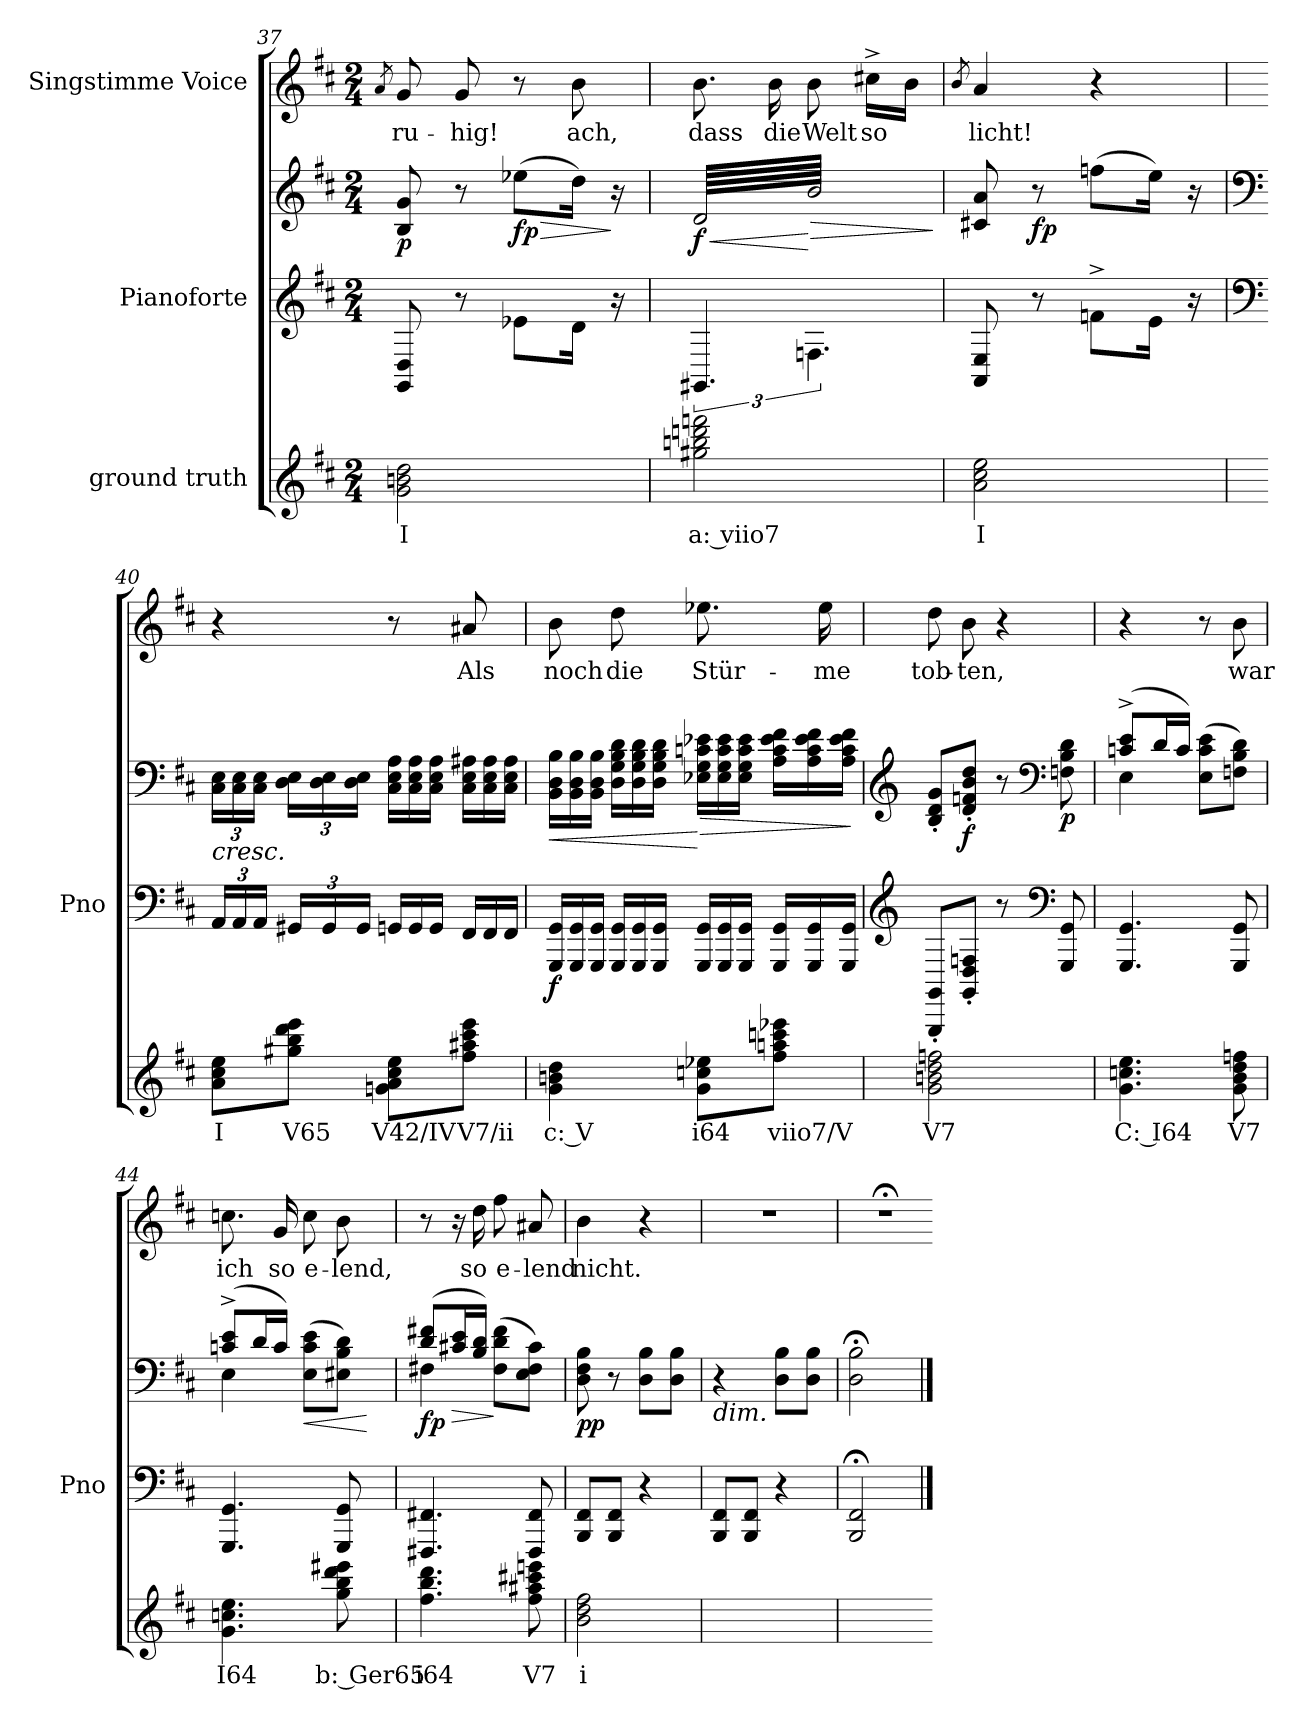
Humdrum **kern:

**kern	**text	**kern	**kern	**dynam	**kern	**text
*part3	*part3	*part2	*part2	*part2	*part1	*part1
*staff4	*staff4	*staff3	*staff2	*staff2/3	*staff1	*staff1
*I"ground truth	*	*I"Pianoforte	*	*	*I"Singstimme Voice	*
*	*	*I'Pno	*	*	*	*
*	*	*clefG2	*clefG2	*	*clefG2	*
*k[f#c#]	*	*k[f#c#]	*k[f#c#]	*	*k[f#c#]	*
*M2/4	*	*M2/4	*M2/4	*	*M2/4	*
=37	=37	=37	=37	=37	=37	=37
.	.	.	.	.	8qa/	.
!	!	!	!	!LO:DY:b	!	!LO:LY:b
2g 2bn 2dd	I	8GG/ 8D/	8B/ 8g/	p	8g/	ru-
!	!	!	!	!	!	!LO:LY:b
.	.	8r	8r	.	8g/	-hig!
!	!	!	!	!LO:HP:b	!	!
!	!	!	!	!LO:DY:n=1:b	!	!
.	.	8e-X\L	(>8ee-X\L	> fp	8r	.
!	!	!	!	!	!	!LO:LY:b
.	.	16d\Jk	16dd\Jk)	.	8b\	ach,
.	.	16r	16r	]	.	.
=38	=38	=38	=38	=38	=38	=38
!	!	!	!	!LO:HP:b	!	!
!	!	!	!	!LO:DY:n=1:b	!	!LO:LY:b
*	*	*	*tremolo	*	*	*
2gg#X 2bbn 2dddn 2fffn	a: viio7	6.GG#X/	64d/LLLL	< f	8.b\	dass
.	.	.	64b\	.	.	.
.	.	.	64d/	.	.	.
.	.	.	64b\	.	.	.
.	.	.	64d/	.	.	.
.	.	.	64b\	.	.	.
.	.	.	64d/	.	.	.
.	.	.	64b\	.	.	.
.	.	.	64d/	.	.	.
.	.	.	64b\	.	.	.
.	.	.	64d/	.	.	.
.	.	.	64b\	.	.	.
!	!	!	!	!	!	!LO:LY:b
.	.	.	64d/	.	16b\	die
.	.	.	64b\	.	.	.
.	.	.	64d/	.	.	.
.	.	.	64b\	.	.	.
!	!	!	!	!LO:HP:n=1:b	!	!
!	!	!	!	!	!	!LO:LY:b
.	.	6.Fn\	64d/	[ >	8b\	Welt
.	.	.	64b\	.	.	.
.	.	.	64d/	.	.	.
.	.	.	64b\	.	.	.
.	.	.	64d/	.	.	.
.	.	.	64b\	.	.	.
.	.	.	64d/	.	.	.
.	.	.	64b\	.	.	.
!	!	!	!	!	!	!LO:LY:b
.	.	.	64d/	.	16cc#X^\LL	so
.	.	.	64b\	.	.	.
.	.	.	64d/	.	.	.
.	.	.	64b\	.	.	.
.	.	.	64d/	.	16b\JJ	.
.	.	.	64b\	.	.	.
.	.	.	64d/	.	.	.
.	.	.	64b\JJJJ	.	.	.
*	*	*	*Xtremolo	*	*	*
.	.	.	.	]	.	.
=39	=39	=39	=39	=39	=39	=39
.	.	.	.	.	8qb/	.
!	!	!	!	!	!	!LO:LY:b
2a 2cc# 2ee	I	8AA/ 8E/	8c#X/ 8a/	.	4a/	licht!
.	.	.	.	.	.	.
.	.	.	.	.	.	.
.	.	.	.	.	.	.
.	.	.	.	.	.	.
.	.	.	.	.	.	.
.	.	.	.	.	.	.
.	.	.	.	.	.	.
!	!	!	!	!LO:DY:b	!	!
.	.	8r	8r	fp	.	.
.	.	.	.	.	.	.
.	.	.	.	.	.	.
.	.	.	.	.	.	.
.	.	.	.	.	.	.
.	.	.	.	.	.	.
.	.	.	.	.	.	.
.	.	.	.	.	.	.
.	.	8fn^\L	(>8ffn\L	.	4r	.
.	.	16e\Jk	16ee\Jk)	.	.	.
.	.	16r	16r	.	.	.
=40	=40	=40	=40	=40	=40	=40
*	*	*clefF4	*clefF4	*	*	*
*	*	*Xbrackettup	*Xbrackettup	*	*	*
!	!	!	!LO:TX:b:i:t=cresc.	!	!	!
8a 8cc# 8eeL	I	24AA/LL	24C#\ 24E\LL	.	4r	.
.	.	24AA/	24C#\ 24E\	.	.	.
.	.	24AA/JJ	24C#\ 24E\JJ	.	.	.
8gg#X 8bb 8ddd 8eeeJ	V65	24GG#X/LL	24D\ 24E\LL	.	.	.
.	.	24GG#/	24D\ 24E\	.	.	.
.	.	24GG#/JJ	24D\ 24E\JJ	.	.	.
*	*	*Xtuplet	*Xtuplet	*	*	*
8gn 8a 8cc# 8eeL	V42/IV	24GGn/LL	24C#\ 24E\ 24A\LL	.	8r	.
.	.	24GG/	24C#\ 24E\ 24A\	.	.	.
.	.	24GG/JJ	24C#\ 24E\ 24A\JJ	.	.	.
!	!	!	!	!	!	!LO:LY:b
8ff# 8aa#X 8ccc# 8eeeJ	V7/ii	24FF#/LL	24C#\ 24E\ 24A#X\LL	.	8a#X/	Als
.	.	24FF#/	24C#\ 24E\ 24A#\	.	.	.
.	.	24FF#/JJ	24C#\ 24E\ 24A#\JJ	.	.	.
=41	=41	=41	=41	=41	=41	=41
!	!	!	!	!LO:HP:b	!	!
!	!	!	!	!LO:DY:n=1:b=2	!	!LO:LY:b
4g 4bn 4dd	c: V	24GGG/ 24GG/LL	24BB\ 24D\ 24B\LL	< f	8b\	noch
.	.	24GGG/ 24GG/	24BB\ 24D\ 24B\	.	.	.
.	.	24GGG/ 24GG/JJ	24BB\ 24D\ 24B\JJ	.	.	.
!	!	!	!	!	!	!LO:LY:b
.	.	24GGG/ 24GG/LL	24D\ 24G\ 24B\ 24d\LL	.	8dd\	die
.	.	24GGG/ 24GG/	24D\ 24G\ 24B\ 24d\	.	.	.
.	.	24GGG/ 24GG/JJ	24D\ 24G\ 24B\ 24d\JJ	.	.	.
!	!	!	!	!LO:HP:n=1:b	!	!
!	!	!	!	!	!	!LO:LY:b
8g 8ccn 8ee-XL	i64	24GGG/ 24GG/LL	24E-X\ 24G\ 24cn\ 24e-X\LL	[ >	8.ee-X\	Stür-
.	.	24GGG/ 24GG/	24E-\ 24G\ 24c\ 24e-\	.	.	.
.	.	24GGG/ 24GG/JJ	24E-\ 24G\ 24c\ 24e-\JJ	.	.	.
8ff# 8aan 8cccn 8eee-XJ	viio7/V	24GGG/ 24GG/LL	24A\ 24c\ 24e-\ 24f#\LL	.	.	.
.	.	24GGG/ 24GG/	24A\ 24c\ 24e-\ 24f#\	.	.	.
!	!	!	!	!	!	!LO:LY:b
.	.	.	.	.	16ee-\	me
.	.	24GGG/ 24GG/JJ	24A\ 24c\ 24e-\ 24f#\JJ	.	.	.
.	.	.	.	]	.	.
=42	=42	=42	=42	=42	=42	=42
*	*	*clefG2	*clefG2	*	*	*
!	!	!	!	!	!	!LO:LY:b
2g 2bn 2dd 2ffn	V7	8GGG/' 8GG/'L	8B/' 8d/' 8g/'L	.	8dd\	tob-
!	!	!	!	!LO:DY:b	!	!LO:LY:b
.	.	8GG/' 8D/' 8Fn/'J	8d/' 8fn/' 8b/' 8dd/'J	f	8b\	ten,
.	.	8r	8r	.	4r	.
*	*	*clefF4	*clefF4	*	*	*
!	!	!	!	!LO:DY:b	!	!
.	.	8GGG/ 8GG/	8Fn\ 8B\ 8d\	p	.	.
=43	=43	=43	=43	=43	=43	=43
*	*	*^	*^	*	*	*
4.g 4.ccn 4.ee	C: I64	4ryy	4.GGG/ 4.GG/	(>8cn/^ 8e/^L	4E\	.	4r	.
.	.	.	.	16d/L	.	.	.	.
.	.	.	.	16c/JJ)	.	.	.	.
*	*	*	*	*	*	*	*MM33	*
.	.	4ryy	.	(>8E\ 8c\ 8e\L	4ryy	.	8r	.
!	!	!	!	!	!	!	!	!LO:LY:b
8g 8b 8dd 8ffn	V7	.	8GGG/ 8GG/	8Fn\ 8B\ 8d\J)	.	.	8b\	war
=44	=44	=44	=44	=44	=44	=44	=44	=44
!	!	!	!	!	!	!	!	!LO:LY:b
4.g 4.ccn 4.ee	I64	4ryy	4.GGG/ 4.GG/	(>8cn/^ 8e/^L	4E\	.	8.ccn\	ich
.	.	.	.	16d/L	.	.	.	.
!	!	!	!	!	!	!	!	!LO:LY:b
.	.	.	.	16c/JJ)	.	.	16g/	so
!	!	!	!	!	!	!LO:HP:b	!	!
!	!	!	!	!	!	!	!	!LO:LY:b
.	.	4ryy	.	(>8E\ 8c\ 8e\L	4ryy	<	8cc\	e-
!	!	!	!	!	!	!	!	!LO:LY:b
8gg 8bb 8ddd 8eee#X	b: Ger65	.	8GGG/ 8GG/	8E#X\ 8B\ 8d\J)	.	.	8b\	lend,
*	*	*v	*v	*	*	*	*	*
*	*	*	*v	*v	*	*	*
.	.	.	.	[	.	.
=45	=45	=45	=45	=45	=45	=45
*	*	*^	*^	*	*	*
!	!	!	!	!	!	!LO:DY:b	!	!
4.ff# 4.bb 4.ddd	i64	4ryy	4.FFF#X/ 4.FF#X/	(>8d/ 8f#X/L	4F#X\	fp	8r	.
!	!	!	!	!	!	!LO:HP:b	!	!
.	.	.	.	16c#X/ 16e/L	.	>	16r	.
!	!	!	!	!	!	!	!	!LO:LY:b
.	.	.	.	16B/ 16d/JJ)	.	.	16dd\	so
!	!	!	!	!	!	!	!	!LO:LY:b
.	.	4ryy	.	(>8F#\ 8d\ 8f#\L	4ryy	]	8ff#\	e-
!	!	!	!	!	!	!	!	!LO:LY:b
8ff# 8aa#X 8ccc#X 8eeen	V7	.	8FFF#/ 8FF#/	8E\ 8F#\ 8c#\J)	.	.	8a#X/	lend
*	*	*v	*v	*	*	*	*	*
*	*	*	*v	*v	*	*	*
=46	=46	=46	=46	=46	=46	=46
*	*	*^	*	*	*	*
!	!	!	!	!	!LO:DY:b	!	!LO:LY:b
*	*	*v	*v	*	*	*	*
2b 2dd 2ff#	i	8BBB/ 8FF#/L	8D\ 8F#\ 8B\	pp	4b\	nicht.
.	.	8BBB/ 8FF#/J	8r	.	.	.
.	.	4r	8D\ 8B\L	.	4r	.
.	.	.	8D\ 8B\J	.	.	.
=47	=47	=47	=47	=47	=47	=47
!	!	!	!LO:TX:b:i:t=dim.	!	!	!
2ryy	.	8BBB/ 8FF#/L	4r	.	2r	.
.	.	8BBB/ 8FF#/J	.	.	.	.
.	.	4r	8D\ 8B\L	.	.	.
.	.	.	8D\ 8B\J	.	.	.
=48	=48	=48	=48	=48	=48	=48
2ryy	.	2BBB/;< 2FF#/;<	2D\;< 2B\;<	.	2r;<	.
=	==	==	==	==	==	==
*-	*-	*-	*-	*-	*-	*-
